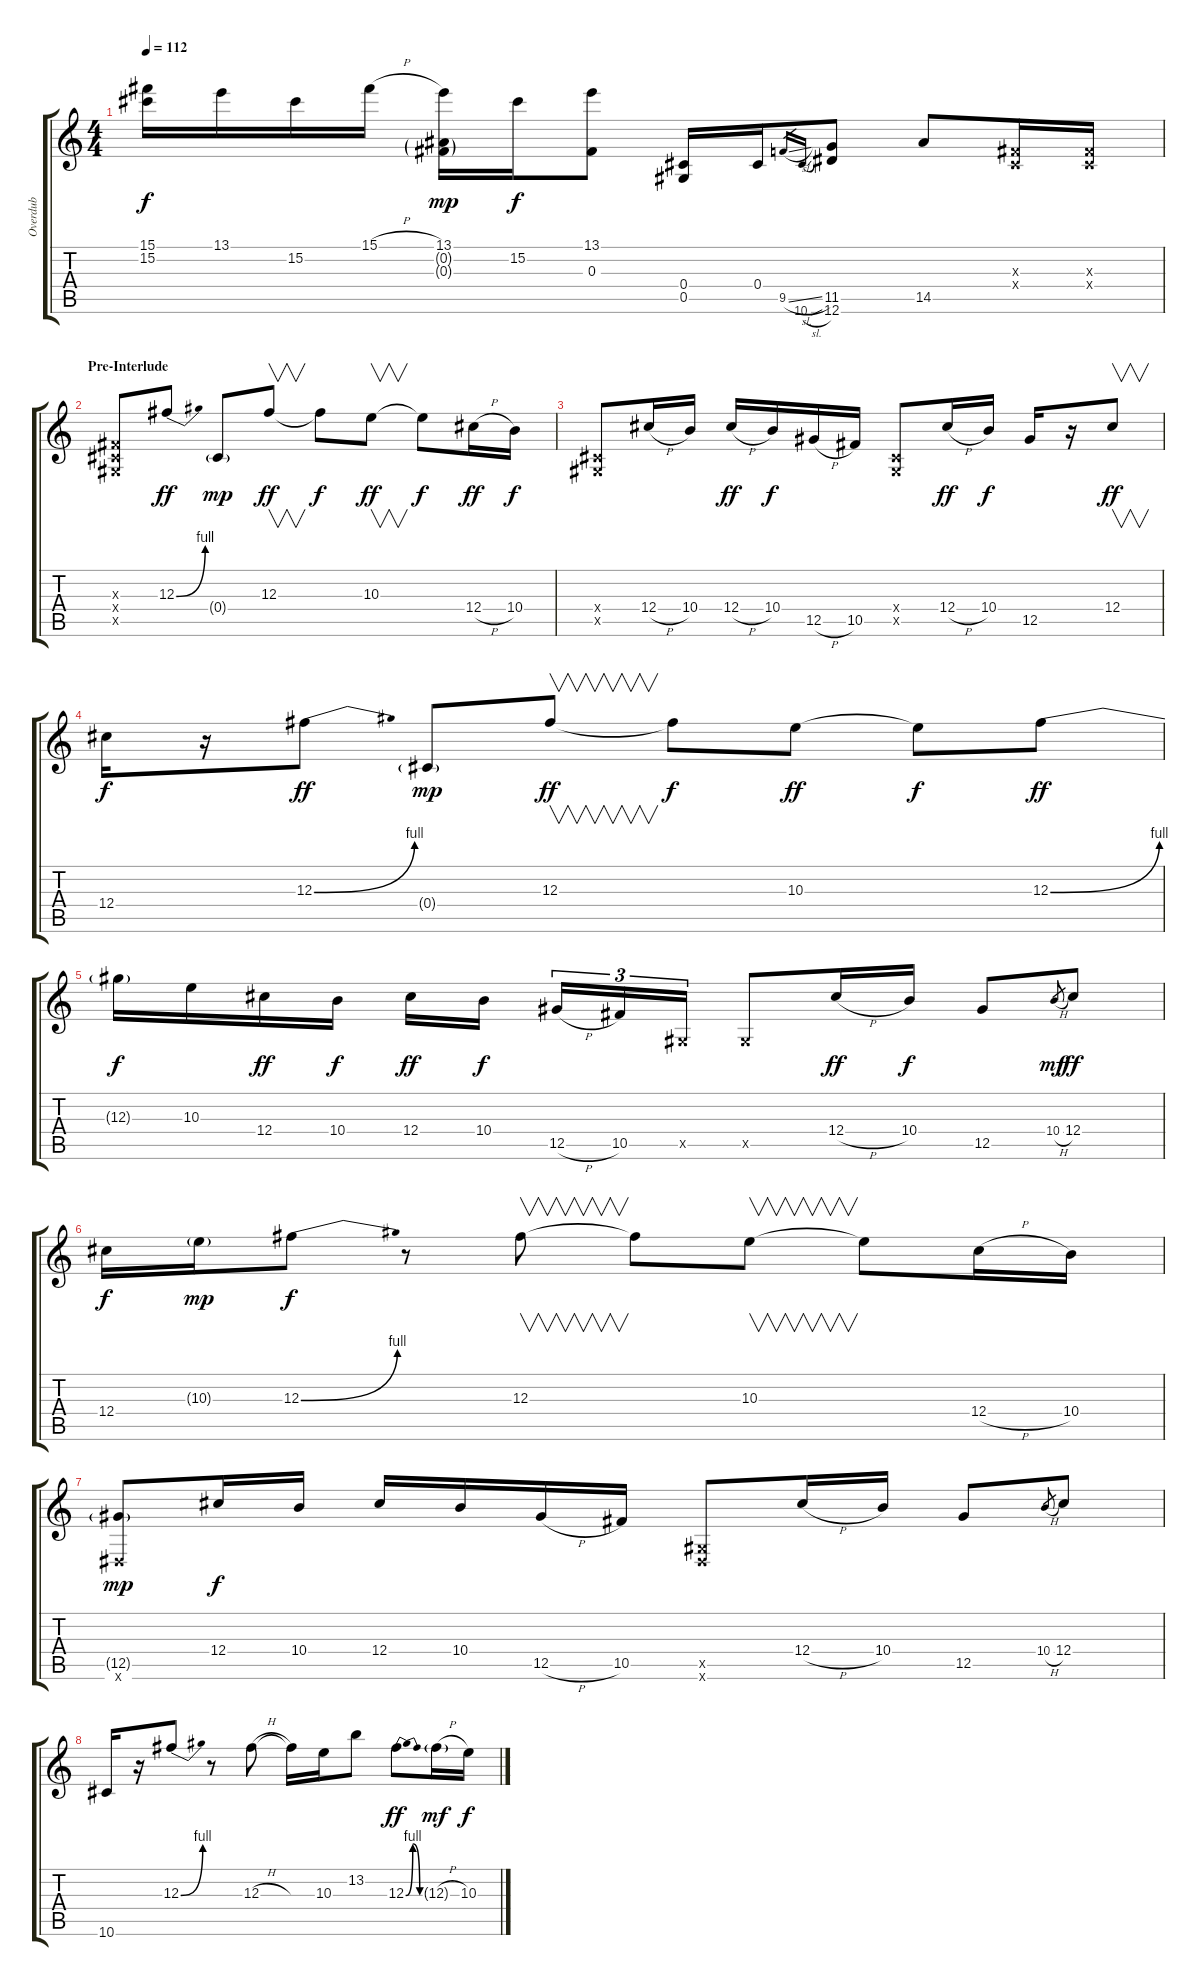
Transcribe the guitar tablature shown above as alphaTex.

\track ("Overdub" "Overdub") {instrument fretlessbass}
\staff {score tabs}
\tuning (Eb4 Bb3 Gb3 Db3 Ab2 Eb2) {hide}
\ts (4 4)
\tempo 112
\clef g2
\ks c
(15.1 15.2).16{dy f} 13.1.16 15.2.16 15.1{h}.16 (13.1 0.2{g} 0.3{g}).16{dy mp} 15.2.16{dy f} (13.1 0.3).8 (0.4 0.5).16 0.4.16 9.5{sl}.16{gr} 10.6{sl}.16{gr} (11.5 12.6).8 14.5.8 (0.3{x} 0.4{x}).16 (0.3{x} 0.4{x}).16 |
\section ("" "Pre-Interlude")
(0.3{x} 0.4{x} 0.5{x}).8 12.3{be (bend 0 0 60 4)}.8{dy ff} 0.4{g}.8{dy mp} 12.3.8{v dy ff} 12.3{t}.8{dy f} 10.3.8{v dy ff} 10.3{t}.8{dy f} 12.4{h}.16{dy ff} 10.4.16{dy f} |
(0.4{x} 0.5{x}).8 12.4{h}.16 10.4.16 12.4{h}.16{dy ff} 10.4.16{dy f} 12.5{h}.16 10.5.16 (0.4{x} 0.5{x}).8 12.4{h}.16{dy ff} 10.4.16{dy f} 12.5.16 r.16 12.4.8{v dy ff} |
12.4.16{dy f} r.16 12.3{be (bend 0 0 60 4)}.8{dy ff} 0.4{g}.8{dy mp} 12.3.8{v dy ff} 12.3{t}.8{dy f} 10.3.8{dy ff} 10.3{t}.8{dy f} 12.3{be (bend 0 0 60 4)}.8{dy ff} |
12.3{t}.16{dy f} 10.3.16 12.4.16{dy ff} 10.4.16{dy f} 12.4.16{dy ff} 10.4.16{dy f} 12.5{h}.16{tu (3 2)} 10.5.16{tu (3 2)} 0.5{x}.16{tu (3 2)} 0.5{x}.8 12.4{h}.16{dy ff} 10.4.16{dy f} 12.5.8 10.4{h}.8{gr dy mf} 12.4.8{dy ff} |
12.4.16{dy f} 10.3{g}.16{dy mp} 12.3{be (bend 0 0 60 4)}.8{dy f} r.8 12.3.8{v} 12.3{t}.8 10.3.8{v} 10.3{t}.8 12.4{h}.16 10.4.16 |
(12.5{g} 0.6{x}).8{dy mp} 12.4.16{dy f} 10.4.16 12.4.16 10.4.16 12.5{h}.16 10.5.16 (0.5{x} 0.6{x}).8 12.4{h}.16 10.4.16 12.5.8 10.4{h}.8{gr} 12.4.8 |
10.6.16 r.16 12.3{be (bend 0 0 60 4)}.8 r.8 12.3{h}.8 12.3{t}.16 10.3.16 13.2.8 12.3{be (bendrelease 0 0 15 4 30 4 60 0)}.8{dy ff} 12.3{h g}.16{dy mf} 10.3.16{dy f}
